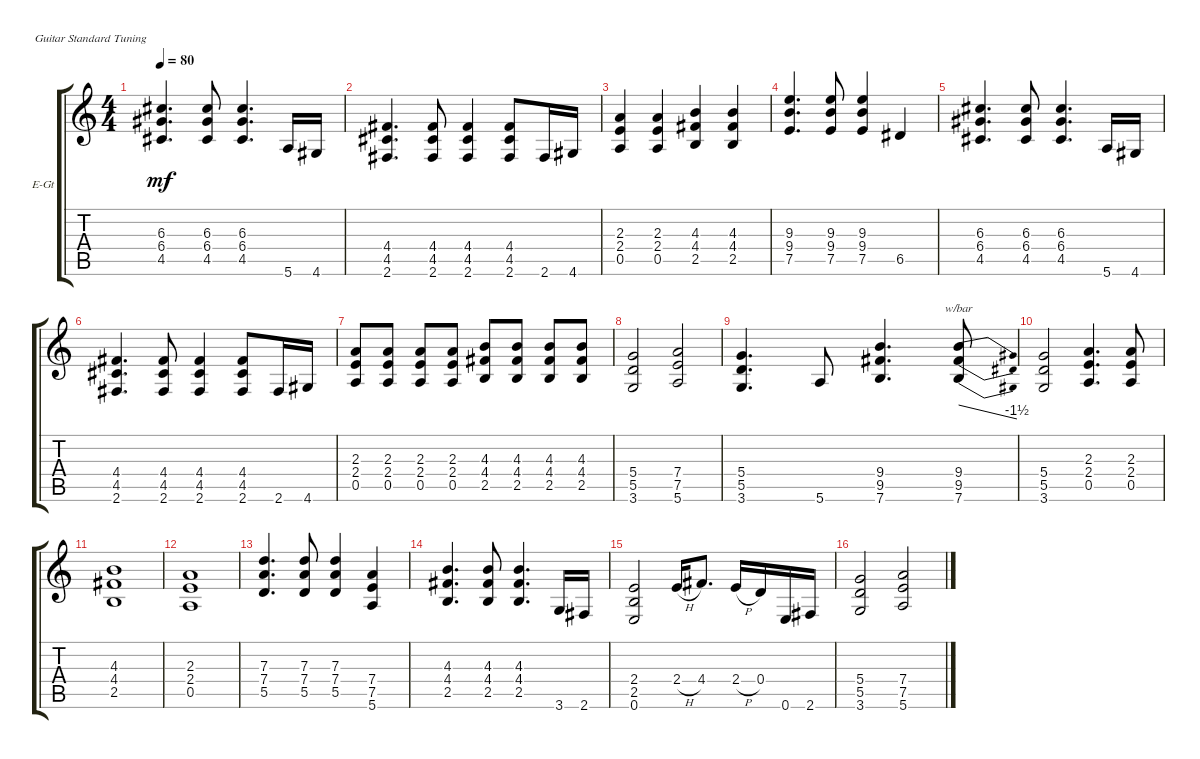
\defaultSystemsLayout 4
\bracketExtendMode groupsimilarinstruments
\firstSystemTrackNameOrientation horizontal
\otherSystemsTrackNameOrientation horizontal
\track ("Nugent Rhy" "E-Gt") {instrument distortionguitar}
\staff {score tabs}
\tuning (E4 B3 G3 D3 A2 E2)
\ts (4 4)
\tempo 80
\clef g2
\ks c
(6.3 6.4 4.5).4{d dy mf} (6.3 6.4 4.5).8 (6.3 6.4 4.5).4{d} 5.6.16 4.6.16 |
(4.4 4.5 2.6).4{d} (4.4 4.5 2.6).8 (4.4 4.5 2.6).4 (4.4 4.5 2.6).8 2.6.16 4.6.16 |
(2.3 2.4 0.5).4 (2.3 2.4 0.5).4 (4.3 4.4 2.5).4 (4.3 4.4 2.5).4 |
(9.3 9.4 7.5).4{d} (9.3 9.4 7.5).8 (9.3 9.4 7.5).4 6.5.4 |
(6.3 6.4 4.5).4{d} (6.3 6.4 4.5).8 (6.3 6.4 4.5).4{d} 5.6.16 4.6.16 |
(4.4 4.5 2.6).4{d} (4.4 4.5 2.6).8 (4.4 4.5 2.6).4 (4.4 4.5 2.6).8 2.6.16 4.6.16 |
(2.3 2.4 0.5).8 (2.3 2.4 0.5).8 (2.3 2.4 0.5).8 (2.3 2.4 0.5).8 (4.3 4.4 2.5).8 (4.3 4.4 2.5).8 (4.3 4.4 2.5).8 (4.3 4.4 2.5).8 |
(5.4 5.5 3.6).2 (7.4 7.5 5.6).2 |
(5.4 5.5 3.6).4{d} 5.6.8 (9.4 9.5 7.6).4{d} (9.4 9.5 7.6).8{tbe (dive default 0 0 45 -6)} |
(5.4 5.5 3.6).2 (2.3 2.4 0.5).4{d} (2.3 2.4 0.5).8 |
(4.3 4.4 2.5).1 |
(2.3 2.4 0.5).1 |
(7.3 7.4 5.5).4{d} (7.3 7.4 5.5).8 (7.3 7.4 5.5).4 (7.4 7.5 5.6).4 |
(4.3 4.4 2.5).4{d} (4.3 4.4 2.5).8 (4.3 4.4 2.5).4{d} 3.6.16 2.6.16 |
(2.4 2.5 0.6).2 2.4{h}.16 4.4.8{d} 2.4{h}.16 0.4.16 0.6.16 2.6.16 |
(5.4 5.5 3.6).2 (7.4 7.5 5.6).2
